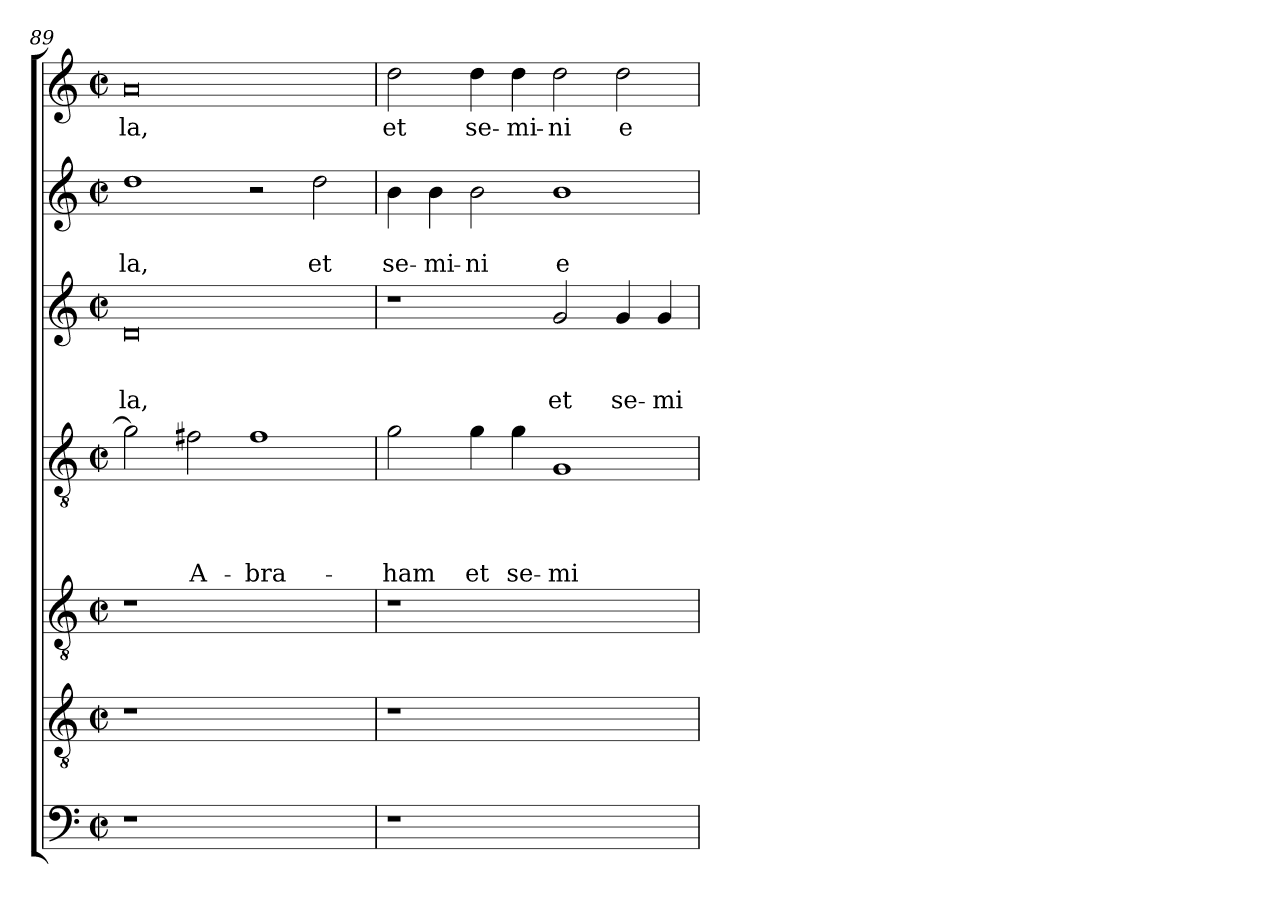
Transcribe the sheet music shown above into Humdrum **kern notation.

**kern	**kern	**kern	**kern	**text	**text	**text	**text	**kern	**text	**text	**text	**kern	**text	**text	**kern	**text
*part7	*part6	*part5	*part4	*part4	*part4	*part4	*part4	*part3	*part3	*part3	*part3	*part2	*part2	*part2	*part1	*part1
*staff7	*staff6	*staff5	*staff4	*staff4	*staff4	*staff4	*staff4	*staff3	*staff3	*staff3	*staff3	*staff2	*staff2	*staff2	*staff1	*staff1
*clefF4	*clefGv2	*clefGv2	*clefGv2	*	*	*	*	*clefG2	*	*	*	*clefG2	*	*	*clefG2	*
*k[]	*k[]	*k[]	*k[]	*	*	*	*	*k[]	*	*	*	*k[]	*	*	*k[]	*
*C:	*C:	*C:	*C:	*	*	*	*	*C:	*	*	*	*C:	*	*	*C:	*
*M2/2	*M2/2	*M2/2	*M2/2	*	*	*	*	*M2/2	*	*	*	*M2/2	*	*	*M2/2	*
*met(c|)	*met(c|)	*met(c|)	*met(c|)	*	*	*	*	*met(c|)	*	*	*	*met(c|)	*	*	*met(c|)	*
=89	=89	=89	=89	=89	=89	=89	=89	=89	=89	=89	=89	=89	=89	=89	=89	=89
!	!	!	!	!	!	!	!	!	!	!	!LO:LY:b	!	!	!LO:LY:b	!	!LO:LY:b
1r	1r	1r	2g\]	.	.	.	.	0d	.	.	-la,	1dd	.	-la,	0a	-la,
!	!	!	!	!	!	!	!LO:LY:b	!	!	!	!	!	!	!	!	!
.	.	.	2f#X\	.	.	.	A-	.	.	.	.	.	.	.	.	.
!	!	!	!	!	!	!	!LO:LY:b:rj	!	!	!	!	!	!	!	!	!
1ryy	1ryy	1ryy	1f#	.	.	.	-bra-	.	.	.	.	2r	.	.	.	.
!	!	!	!	!	!	!	!	!	!	!	!	!	!	!LO:LY:b	!	!
.	.	.	.	.	.	.	.	.	.	.	.	2dd\	.	et	.	.
=90	=90	=90	=90	=90	=90	=90	=90	=90	=90	=90	=90	=90	=90	=90	=90	=90
!	!	!	!	!	!	!	!LO:LY:b	!	!	!	!	!	!	!LO:LY:b	!	!LO:LY:b
1r	1r	1r	2g\	.	.	.	-ham	1r	.	.	.	4b\	.	se-	2dd\	et
!	!	!	!	!	!	!	!	!	!	!	!	!	!	!LO:LY:b	!	!
.	.	.	.	.	.	.	.	.	.	.	.	4b\	.	-mi-	.	.
!	!	!	!	!	!	!	!LO:LY:b	!	!	!	!	!	!	!LO:LY:b:rj	!	!LO:LY:b
.	.	.	4g\	.	.	.	et	.	.	.	.	2b\	.	-ni	4dd\	se-
!	!	!	!	!	!	!	!LO:LY:b	!	!	!	!	!	!	!	!	!LO:LY:b
.	.	.	4g\	.	.	.	se-	.	.	.	.	.	.	.	4dd\	-mi-
!	!	!	!	!	!	!	!LO:LY:b:rj	!	!	!	!LO:LY:b	!	!	!LO:LY:b:rj	!	!LO:LY:b:rj
1ryy	1ryy	1ryy	1G	.	.	.	-mi-	2g/	.	.	et	1b	.	e-	2dd\	-ni
!	!	!	!	!	!	!	!	!	!	!	!LO:LY:b	!	!	!	!	!LO:LY:b
.	.	.	.	.	.	.	.	4g/	.	.	se-	.	.	.	2dd\	e-
!	!	!	!	!	!	!	!	!	!	!	!LO:LY:b	!	!	!	!	!
.	.	.	.	.	.	.	.	4g/	.	.	-mi-	.	.	.	.	.
=	=	=	=	=	=	=	=	=	=	=	=	=	=	=	=	=
*-	*-	*-	*-	*-	*-	*-	*-	*-	*-	*-	*-	*-	*-	*-	*-	*-
